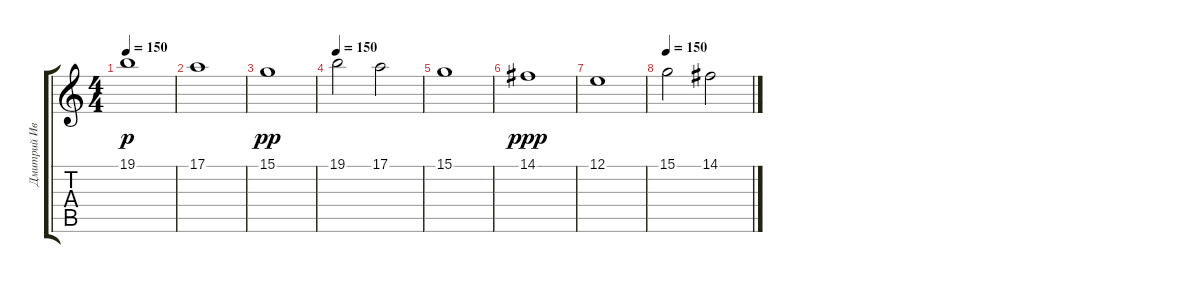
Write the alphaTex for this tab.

\track ("Дмитрий Иванов" "Дмитрий Ив") {instrument pad4choir}
\staff {score tabs}
\tuning (E4 B3 G3 D3 A2 E2) {hide}
\ts (4 4)
\tempo 150
\clef g2
\ks c
19.1.1{dy p} |
17.1.1 |
15.1.1{dy pp} |
\tempo 150
19.1.2 17.1.2 |
15.1.1 |
14.1.1{dy ppp} |
12.1.1 |
\tempo 150
15.1.2 14.1.2
